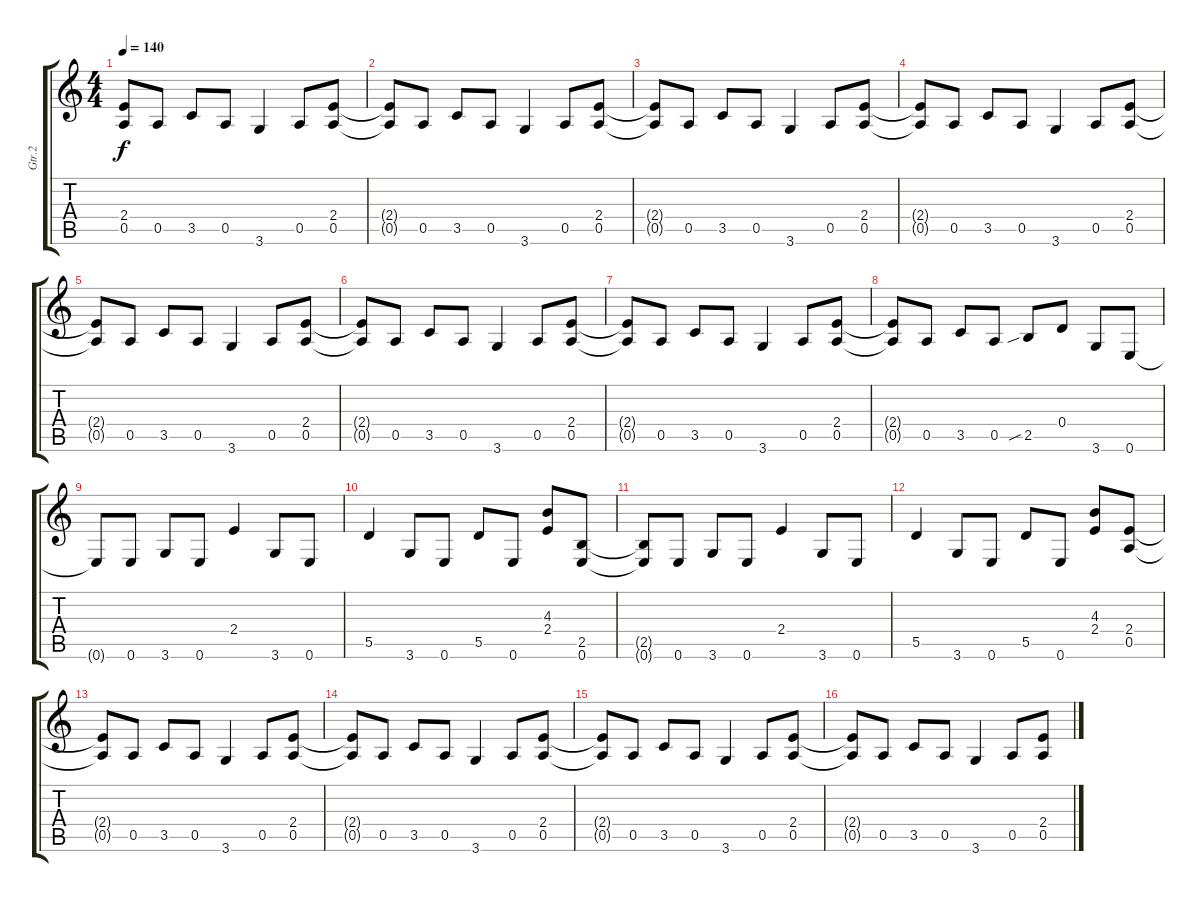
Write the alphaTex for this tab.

\track ("Gtr.2" "Gtr.2") {instrument overdrivenguitar}
\staff {score tabs}
\tuning (E4 B3 G3 D3 A2 E2) {hide}
\ts (4 4)
\tempo 140
\clef g2
\ks c
(2.4{t} 0.5{t}).8{dy f} 0.5.8 3.5.8 0.5.8 3.6.4 0.5.8 (2.4 0.5).8 |
(2.4{t} 0.5{t}).8 0.5.8 3.5.8 0.5.8 3.6.4 0.5.8 (2.4 0.5).8 |
(2.4{t} 0.5{t}).8 0.5.8 3.5.8 0.5.8 3.6.4 0.5.8 (2.4 0.5).8 |
(2.4{t} 0.5{t}).8 0.5.8 3.5.8 0.5.8 3.6.4 0.5.8 (2.4 0.5).8 |
(2.4{t} 0.5{t}).8 0.5.8 3.5.8 0.5.8 3.6.4 0.5.8 (2.4 0.5).8 |
(2.4{t} 0.5{t}).8 0.5.8 3.5.8 0.5.8 3.6.4 0.5.8 (2.4 0.5).8 |
(2.4{t} 0.5{t}).8 0.5.8 3.5.8 0.5.8 3.6.4 0.5.8 (2.4 0.5).8 |
(2.4{t} 0.5{t}).8 0.5.8 3.5.8 0.5.8 2.5{sib}.8 0.4.8 3.6.8 0.6.8 |
0.6{t}.8 0.6.8 3.6.8 0.6.8 2.4.4 3.6.8 0.6.8 |
5.5.4 3.6.8 0.6.8 5.5.8 0.6.8 (4.3 2.4).8 (2.5 0.6).8 |
(2.5{t} 0.6{t}).8 0.6.8 3.6.8 0.6.8 2.4.4 3.6.8 0.6.8 |
5.5.4 3.6.8 0.6.8 5.5.8 0.6.8 (4.3 2.4).8 (2.4 0.5).8 |
(2.4{t} 0.5{t}).8 0.5.8 3.5.8 0.5.8 3.6.4 0.5.8 (2.4 0.5).8 |
(2.4{t} 0.5{t}).8 0.5.8 3.5.8 0.5.8 3.6.4 0.5.8 (2.4 0.5).8 |
(2.4{t} 0.5{t}).8 0.5.8 3.5.8 0.5.8 3.6.4 0.5.8 (2.4 0.5).8 |
(2.4{t} 0.5{t}).8 0.5.8 3.5.8 0.5.8 3.6.4 0.5.8 (2.4 0.5).8
